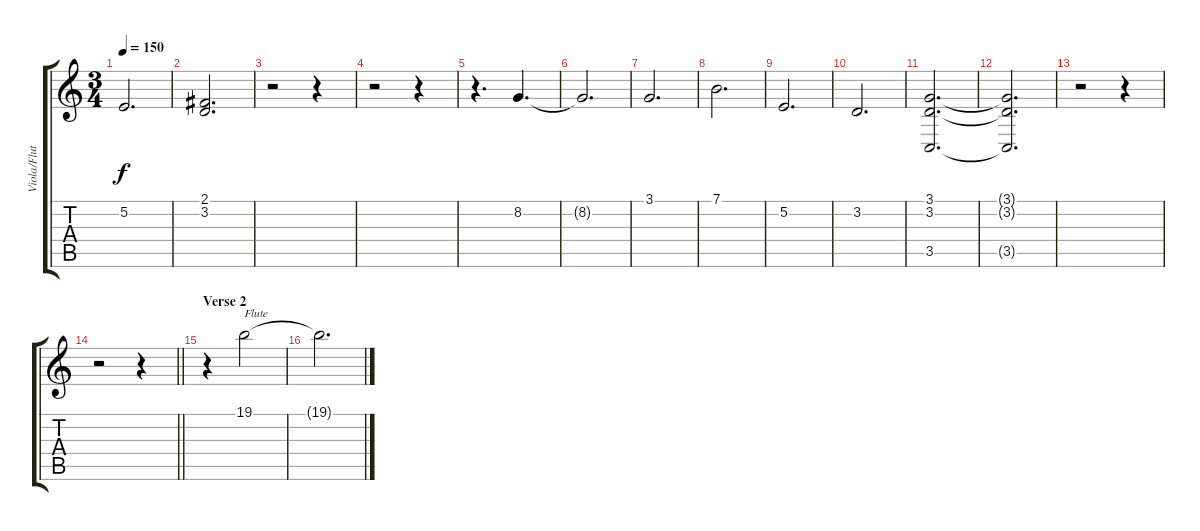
\track ("Viola/Flute" "Viola/Flut") {instrument viola}
\staff {score tabs}
\tuning (E4 B3 G3 D3 A2 E2) {hide}
\ts (3 4)
\tempo 150
\clef g2
\ks c
5.2.2{d dy f} |
(2.1 3.2).2{d} |
r.2 r.4 |
r.2 r.4 |
r.4{d} 8.2.4{d} |
8.2{t}.2{d} |
3.1.2{d} |
7.1.2{d} |
5.2.2{d} |
3.2.2{d} |
(3.1 3.2 3.5).2{d volume 2} |
(3.1{t} 3.2{t} 3.5{t}).2{d} |
r.2 r.4 |
\barLineRight lightlight
r.2 r.4 |
\section ("" "Verse 2")
r.4 19.1.2{txt "Flute" volume 7 instrument flute} |
19.1{t}.2{d}
